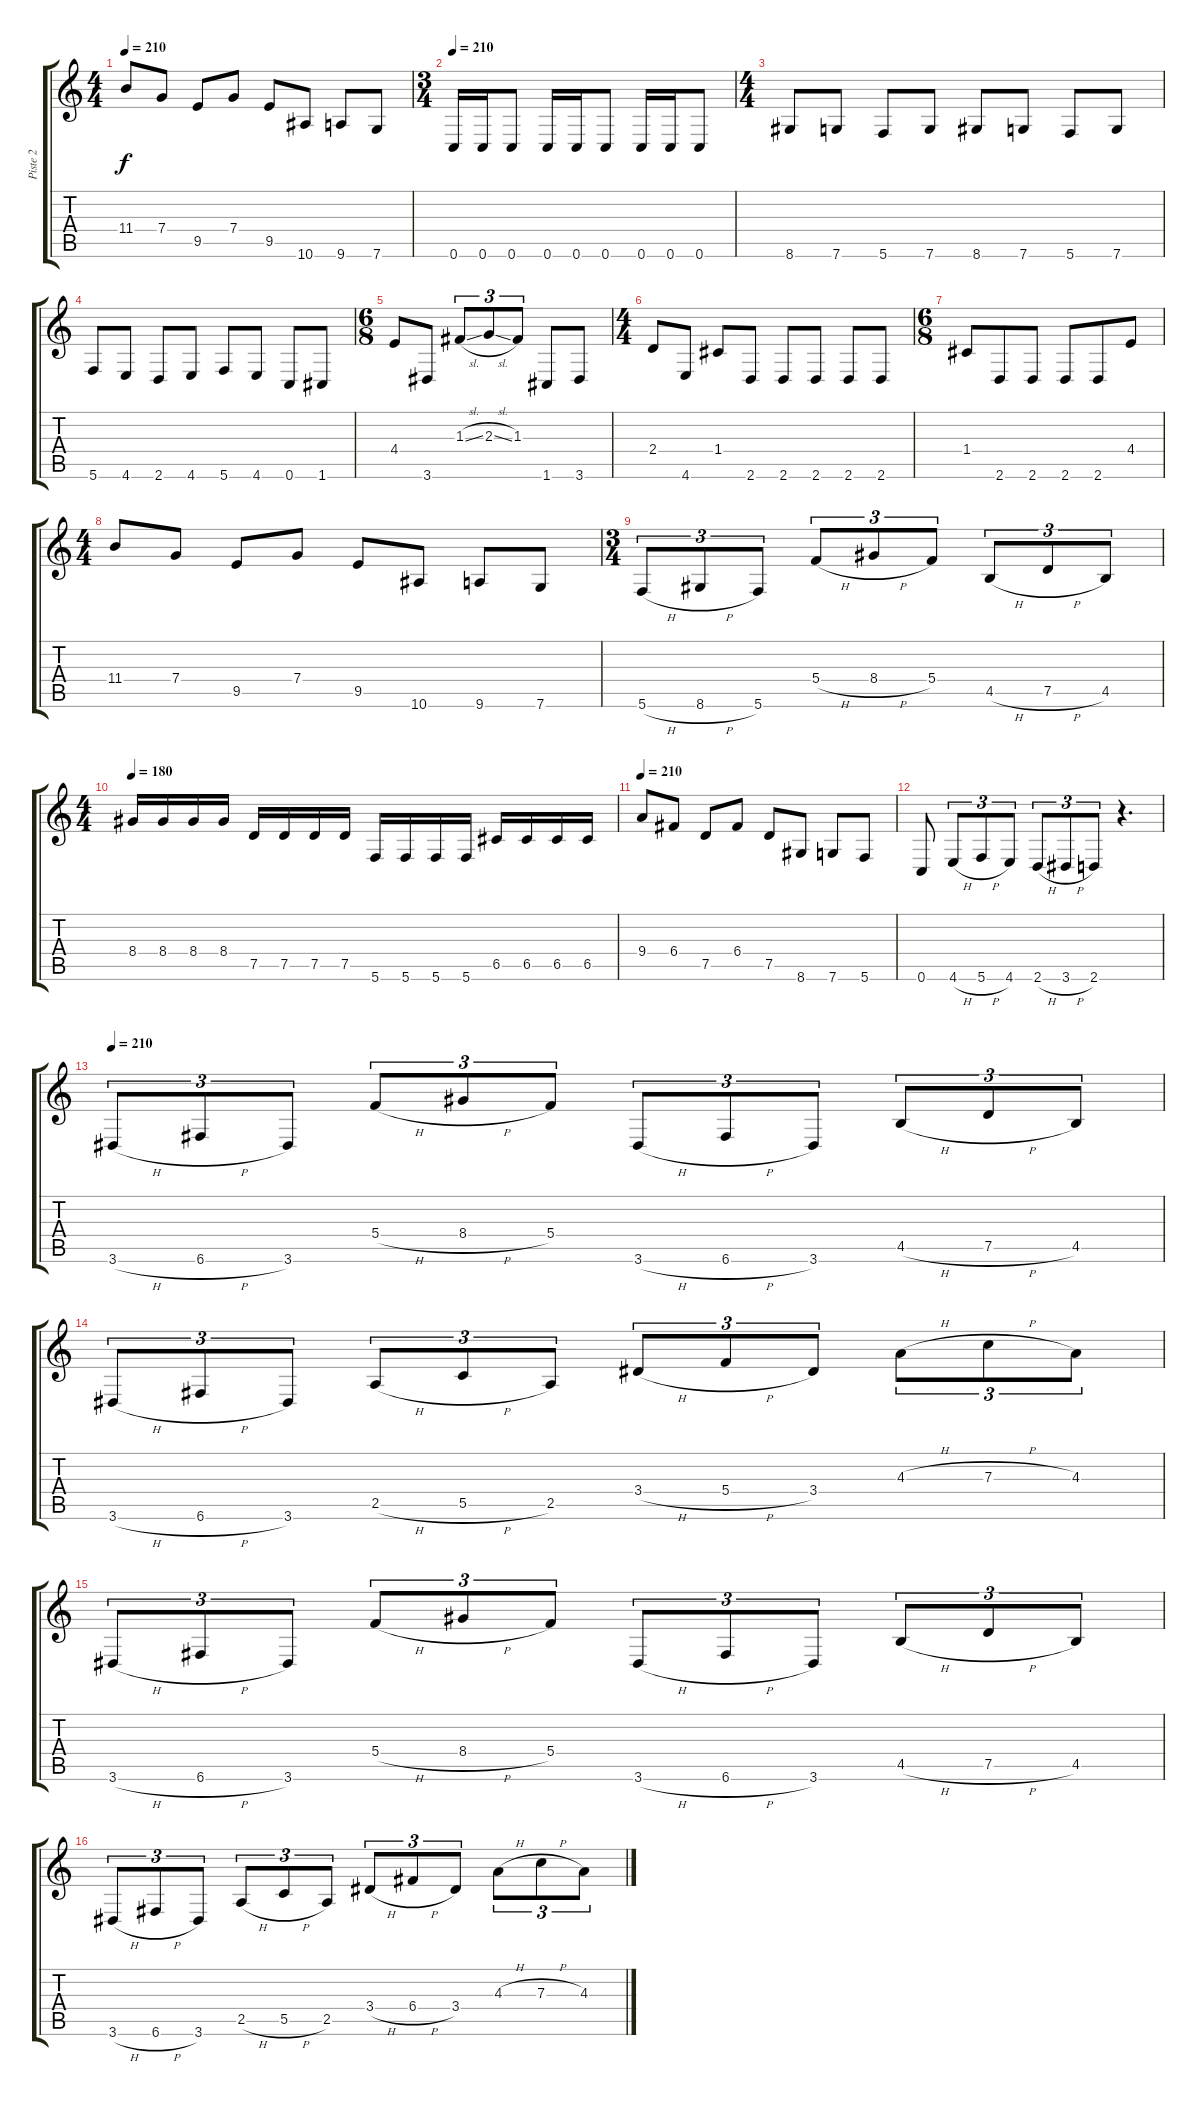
\track ("Piste 2" "Piste 2") {instrument distortionguitar}
\staff {score tabs}
\tuning (D4 A3 F3 C3 G2 C2) {hide}
\ts (4 4)
\tempo 210
\clef g2
\ks c
11.4.8{dy f} 7.4.8 9.5.8 7.4.8 9.5.8 10.6.8 9.6.8 7.6.8 |
\ts (3 4)
\tempo 210
0.6.16 0.6.16 0.6.8 0.6.16 0.6.16 0.6.8 0.6.16 0.6.16 0.6.8 |
\ts (4 4)
8.6.8 7.6.8 5.6.8 7.6.8 8.6.8 7.6.8 5.6.8 7.6.8 |
5.6.8 4.6.8 2.6.8 4.6.8 5.6.8 4.6.8 0.6.8 1.6.8 |
\ts (6 8)
4.4.8 3.6.8 1.3{sl}.8{tu (3 2)} 2.3{sl}.8{tu (3 2)} 1.3.8{tu (3 2)} 1.6.8 3.6.8 |
\ts (4 4)
2.4.8 4.6.8 1.4.8 2.6.8 2.6.8 2.6.8 2.6.8 2.6.8 |
\ts (6 8)
1.4.8 2.6.8 2.6.8 2.6.8 2.6.8 4.4.8 |
\ts (4 4)
11.4.8 7.4.8 9.5.8 7.4.8 9.5.8 10.6.8 9.6.8 7.6.8 |
\ts (3 4)
5.6{h}.8{tu (3 2)} 8.6{h}.8{tu (3 2)} 5.6.8{tu (3 2)} 5.4{h}.8{tu (3 2)} 8.4{h}.8{tu (3 2)} 5.4.8{tu (3 2)} 4.5{h}.8{tu (3 2)} 7.5{h}.8{tu (3 2)} 4.5.8{tu (3 2)} |
\ts (4 4)
\tempo 180
8.4.16 8.4.16 8.4.16 8.4.16 7.5.16 7.5.16 7.5.16 7.5.16 5.6.16 5.6.16 5.6.16 5.6.16 6.5.16 6.5.16 6.5.16 6.5.16 |
\tempo 210
9.4.8 6.4.8 7.5.8 6.4.8 7.5.8 8.6.8 7.6.8 5.6.8 |
0.6.8 4.6{h}.8{tu (3 2)} 5.6{h}.8{tu (3 2)} 4.6.8{tu (3 2)} 2.6{h}.8{tu (3 2)} 3.6{h}.8{tu (3 2)} 2.6.8{tu (3 2)} r.4{d} |
\tempo 210
3.6{h}.8{tu (3 2)} 6.6{h}.8{tu (3 2)} 3.6.8{tu (3 2)} 5.4{h}.8{tu (3 2)} 8.4{h}.8{tu (3 2)} 5.4.8{tu (3 2)} 3.6{h}.8{tu (3 2)} 6.6{h}.8{tu (3 2)} 3.6.8{tu (3 2)} 4.5{h}.8{tu (3 2)} 7.5{h}.8{tu (3 2)} 4.5.8{tu (3 2)} |
3.6{h}.8{tu (3 2)} 6.6{h}.8{tu (3 2)} 3.6.8{tu (3 2)} 2.5{h}.8{tu (3 2)} 5.5{h}.8{tu (3 2)} 2.5.8{tu (3 2)} 3.4{h}.8{tu (3 2)} 5.4{h}.8{tu (3 2)} 3.4.8{tu (3 2)} 4.3{h}.8{tu (3 2)} 7.3{h}.8{tu (3 2)} 4.3.8{tu (3 2)} |
3.6{h}.8{tu (3 2)} 6.6{h}.8{tu (3 2)} 3.6.8{tu (3 2)} 5.4{h}.8{tu (3 2)} 8.4{h}.8{tu (3 2)} 5.4.8{tu (3 2)} 3.6{h}.8{tu (3 2)} 6.6{h}.8{tu (3 2)} 3.6.8{tu (3 2)} 4.5{h}.8{tu (3 2)} 7.5{h}.8{tu (3 2)} 4.5.8{tu (3 2)} |
3.6{h}.8{tu (3 2)} 6.6{h}.8{tu (3 2)} 3.6.8{tu (3 2)} 2.5{h}.8{tu (3 2)} 5.5{h}.8{tu (3 2)} 2.5.8{tu (3 2)} 3.4{h}.8{tu (3 2)} 6.4{h}.8{tu (3 2)} 3.4.8{tu (3 2)} 4.3{h}.8{tu (3 2)} 7.3{h}.8{tu (3 2)} 4.3.8{tu (3 2)}
